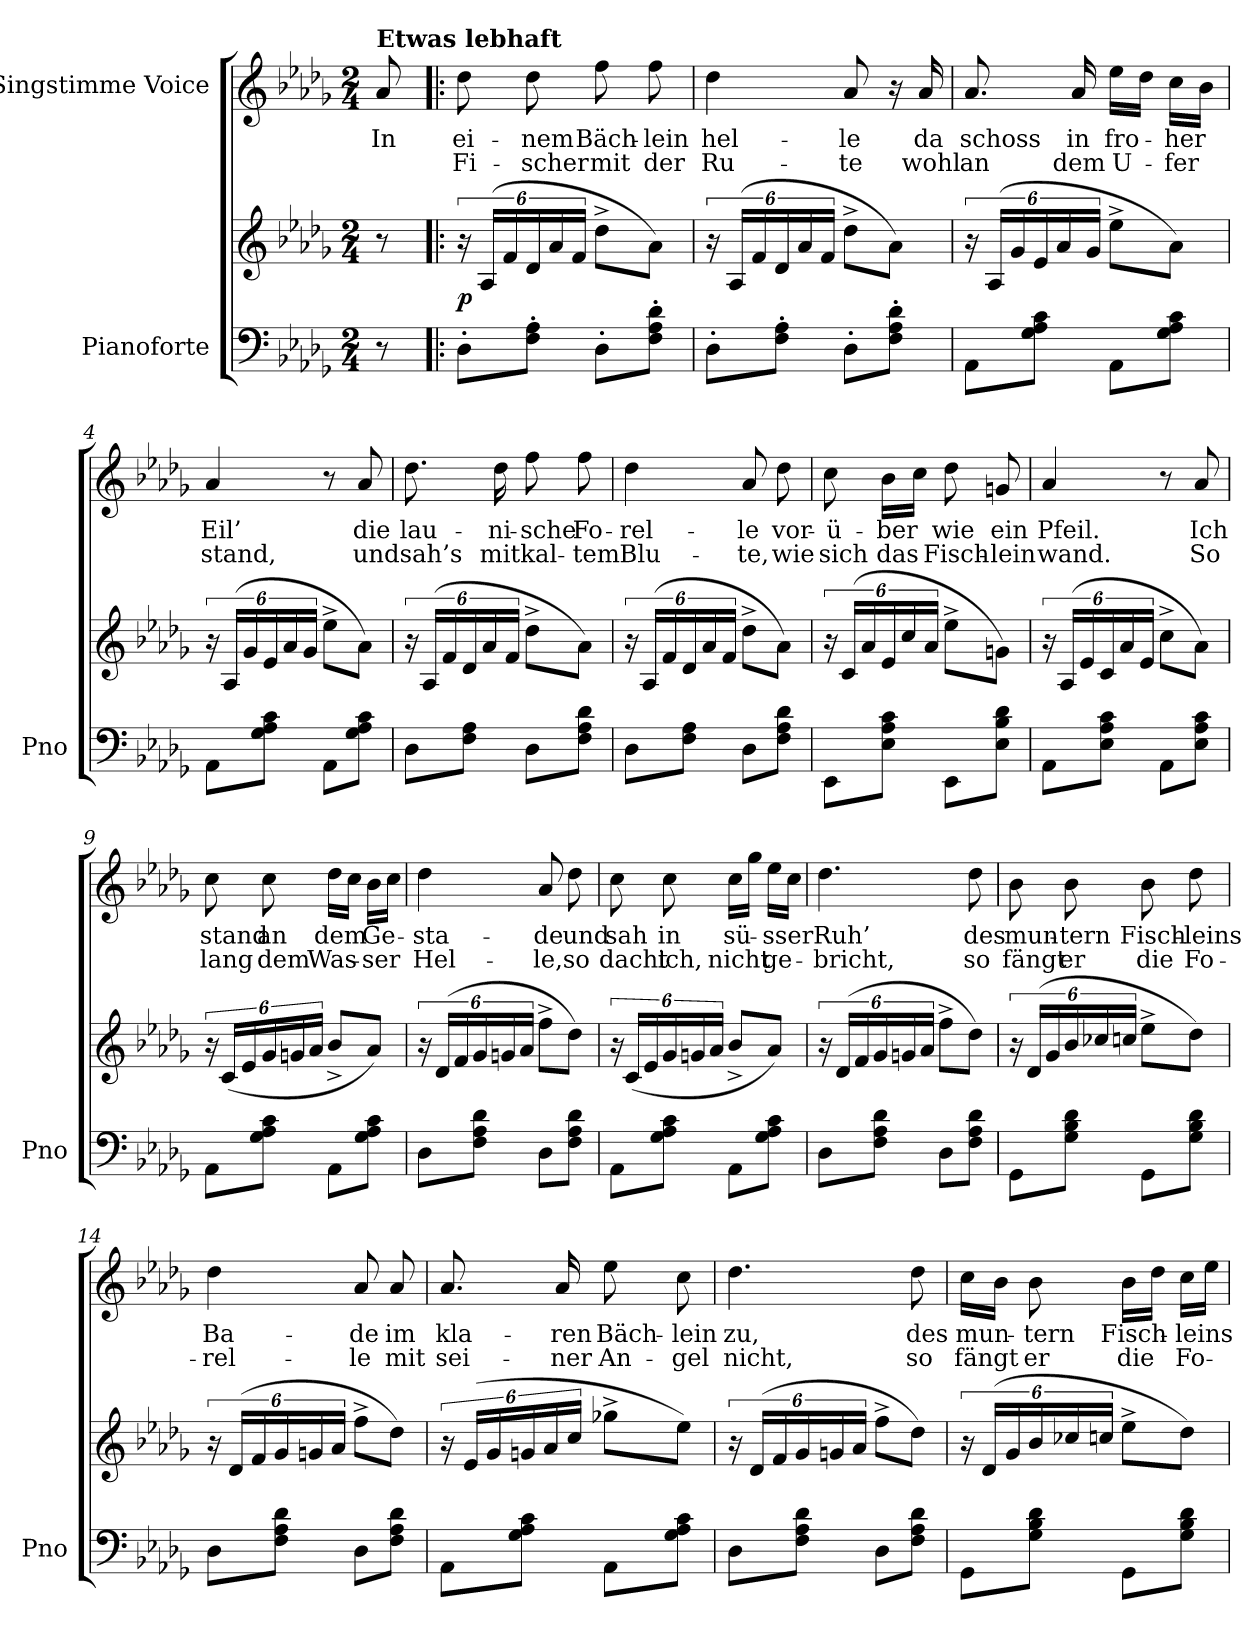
**kern	**kern	**dynam	**kern	**text	**text
*part2	*part2	*part2	*part1	*part1	*part1
*staff3	*staff2	*staff2/3	*staff1	*staff1	*staff1
*I"Pianoforte	*	*	*I"Singstimme Voice	*	*
*I'Pno	*	*	*	*	*
*clefF4	*clefG2	*	*clefG2	*	*
*k[b-e-a-d-g-]	*k[b-e-a-d-g-]	*	*k[b-e-a-d-g-]	*	*
*M2/4	*M2/4	*	*M2/4	*	*
=	=	=	=	=	=
!	!	!	!LO:TX:a:B:t=Etwas lebhaft	!	!
!	!	!	!	!LO:LY:b	!
8r	8r	.	8a-/	In	.
=1!|:	=1!|:	=1!|:	=1!|:	=1!|:	=1!|:
!	!	!LO:DY:b	!	!LO:LY:b	!LO:LY:b
8D-'\L	24r	p	8dd-\	ei-	Fi-
.	(24A-/LL	.	.	.	.
.	24f/	.	.	.	.
!	!	!	!	!LO:LY:b	!LO:LY:b
8F\' 8A-\'J	24d-/	.	8dd-\	-nem	-scher
.	24a-/	.	.	.	.
.	24f/JJ	.	.	.	.
!	!	!	!	!LO:LY:b	!LO:LY:b
8D-'\L	8dd-^\L	.	8ff\	Bäch-	mit
!	!	!	!	!LO:LY:b	!LO:LY:b
8F\' 8A-\' 8d-\'J	8a-\J)	.	8ff\	-lein	der
=2	=2	=2	=2	=2	=2
!	!	!	!	!LO:LY:b	!LO:LY:b
8D-'\L	24r	.	4dd-\	hel-	Ru-
.	(24A-/LL	.	.	.	.
.	24f/	.	.	.	.
8F\' 8A-\'J	24d-/	.	.	.	.
.	24a-/	.	.	.	.
.	24f/JJ	.	.	.	.
!	!	!	!	!LO:LY:b	!LO:LY:b
8D-'\L	8dd-^\L	.	8a-/	-le	-te
8F\' 8A-\' 8d-\'J	8a-\J)	.	16r	.	.
!	!	!	!	!LO:LY:b	!LO:LY:b
.	.	.	16a-/	da	wohl
=3	=3	=3	=3	=3	=3
!	!	!	!	!LO:LY:b	!LO:LY:b
8AA-\L	24r	.	8.a-/	schoss	an
.	(24A-/LL	.	.	.	.
.	24g-/	.	.	.	.
8G-\ 8A-\ 8c\J	24e-/	.	.	.	.
.	24a-/	.	.	.	.
!	!	!	!	!LO:LY:b	!LO:LY:b
.	.	.	16a-/	in	dem
.	24g-/JJ	.	.	.	.
!	!	!	!	!LO:LY:b	!LO:LY:b
8AA-\L	8ee-^\L	.	16ee-\LL	fro-	U-
.	.	.	16dd-\JJ	.	.
!	!	!	!	!LO:LY:b	!LO:LY:b
8G-\ 8A-\ 8c\J	8a-\J)	.	16cc\LL	-her	-fer
.	.	.	16b-\JJ	.	.
!!LO:LB:g=z
=4	=4	=4	=4	=4	=4
!	!	!	!	!LO:LY:b	!LO:LY:b
8AA-\L	24r	.	4a-/	Eil’	stand,
.	(24A-/LL	.	.	.	.
.	24g-/	.	.	.	.
8G-\ 8A-\ 8c\J	24e-/	.	.	.	.
.	24a-/	.	.	.	.
.	24g-/JJ	.	.	.	.
8AA-\L	8ee-^\L	.	8r	.	.
!	!	!	!	!LO:LY:b	!LO:LY:b
8G-\ 8A-\ 8c\J	8a-\J)	.	8a-/	die	und
!!LO:LB:g=z
=5	=5	=5	=5	=5	=5
!	!	!	!	!LO:LY:b	!LO:LY:b
8D-\L	24r	.	8.dd-\	lau-	sah’s
.	(24A-/LL	.	.	.	.
.	24f/	.	.	.	.
8F\ 8A-\J	24d-/	.	.	.	.
.	24a-/	.	.	.	.
!	!	!	!	!LO:LY:b	!LO:LY:b
.	.	.	16dd-\	-ni-	mit
.	24f/JJ	.	.	.	.
!	!	!	!	!LO:LY:b	!LO:LY:b
8D-\L	8dd-^\L	.	8ff\	-sche	kal-
!	!	!	!	!LO:LY:b	!LO:LY:b
8F\ 8A-\ 8d-\J	8a-\J)	.	8ff\	Fo-	-tem
=6	=6	=6	=6	=6	=6
!	!	!	!	!LO:LY:b	!LO:LY:b
8D-\L	24r	.	4dd-\	-rel-	Blu-
.	(24A-/LL	.	.	.	.
.	24f/	.	.	.	.
8F\ 8A-\J	24d-/	.	.	.	.
.	24a-/	.	.	.	.
.	24f/JJ	.	.	.	.
!	!	!	!	!LO:LY:b	!LO:LY:b
8D-\L	8dd-^\L	.	8a-/	-le	-te,
!	!	!	!	!LO:LY:b	!LO:LY:b
8F\ 8A-\ 8d-\J	8a-\J)	.	8dd-\	vor-	wie
=7	=7	=7	=7	=7	=7
!	!	!	!	!LO:LY:b	!LO:LY:b
8EE-\L	24r	.	8cc\	-ü-	sich
.	(24c/LL	.	.	.	.
.	24a-/	.	.	.	.
!	!	!	!	!LO:LY:b	!LO:LY:b
8E-\ 8A-\ 8c\J	24e-/	.	16b-\LL	-ber	das
.	24cc/	.	.	.	.
.	.	.	16cc\JJ	.	.
.	24a-/JJ	.	.	.	.
!	!	!	!	!LO:LY:b	!LO:LY:b
8EE-\L	8ee-^\L	.	8dd-\	wie	Fisch-
!	!	!	!	!LO:LY:b	!LO:LY:b
8E-\ 8B-\ 8d-\J	8gn\J)	.	8gn/	ein	-lein
=8	=8	=8	=8	=8	=8
!	!	!	!	!LO:LY:b	!LO:LY:b
8AA-\L	24r	.	4a-/	Pfeil.	wand.
.	(24A-/LL	.	.	.	.
.	24e-/	.	.	.	.
8E-\ 8A-\ 8c\J	24c/	.	.	.	.
.	24a-/	.	.	.	.
.	24e-/JJ	.	.	.	.
8AA-\L	8cc^\L	.	8r	.	.
!	!	!	!	!LO:LY:b	!LO:LY:b
8E-\ 8A-\ 8c\J	8a-\J)	.	8a-/	Ich	So
!!LO:LB:g=z
=9	=9	=9	=9	=9	=9
!	!	!	!	!LO:LY:b	!LO:LY:b
8AA-\L	24r	.	8cc\	stand	lang
.	(24c/LL	.	.	.	.
.	24e-/	.	.	.	.
!	!	!	!	!LO:LY:b	!LO:LY:b
8G-\ 8A-\ 8c\J	24g-/	.	8cc\	an	dem
.	24gn/	.	.	.	.
.	24a-/JJ	.	.	.	.
!	!	!	!	!LO:LY:b	!LO:LY:b
8AA-\L	8b-^/L	.	16dd-\LL	dem	Was-
.	.	.	16cc\JJ	.	.
!	!	!	!	!LO:LY:b	!LO:LY:b
8G-\ 8A-\ 8c\J	8a-/J)	.	16b-\LL	Ge-	-ser
.	.	.	16cc\JJ	.	.
=10	=10	=10	=10	=10	=10
!	!	!	!	!LO:LY:b	!LO:LY:b
8D-\L	24r	.	4dd-\	-sta-	Hel-
.	(24d-/LL	.	.	.	.
.	24f/	.	.	.	.
8F\ 8A-\ 8d-\J	24g-/	.	.	.	.
.	24gn/	.	.	.	.
.	24a-/JJ	.	.	.	.
!	!	!	!	!LO:LY:b	!LO:LY:b
8D-\L	8ff^\L	.	8a-/	-de	-le,
!	!	!	!	!LO:LY:b	!LO:LY:b
8F\ 8A-\ 8d-\J	8dd-\J)	.	8dd-\	und	so
=11	=11	=11	=11	=11	=11
!	!	!	!	!LO:LY:b	!LO:LY:b
8AA-\L	24r	.	8cc\	sah	dacht
.	(24c/LL	.	.	.	.
.	24e-/	.	.	.	.
!	!	!	!	!LO:LY:b	!LO:LY:b
8G-\ 8A-\ 8c\J	24g-/	.	8cc\	in	ich,
.	24gn/	.	.	.	.
.	24a-/JJ	.	.	.	.
!	!	!	!	!LO:LY:b	!LO:LY:b
8AA-\L	8b-^/L	.	16cc\LL	sü-	nicht
.	.	.	16gg-\JJ	.	.
!	!	!	!	!LO:LY:b	!LO:LY:b
8G-\ 8A-\ 8c\J	8a-/J)	.	16ee-\LL	-sser	ge-
.	.	.	16cc\JJ	.	.
!!LO:PB:g=z
=12	=12	=12	=12	=12	=12
!	!	!	!	!LO:LY:b	!LO:LY:b
8D-\L	24r	.	4.dd-\	Ruh’	-bricht,
.	(24d-/LL	.	.	.	.
.	24f/	.	.	.	.
8F\ 8A-\ 8d-\J	24g-/	.	.	.	.
.	24gn/	.	.	.	.
.	24a-/JJ	.	.	.	.
8D-\L	8ff^\L	.	.	.	.
!	!	!	!	!LO:LY:b	!LO:LY:b
8F\ 8A-\ 8d-\J	8dd-\J)	.	8dd-\	des	so
!!LO:LB:g=z
=13	=13	=13	=13	=13	=13
!	!	!	!	!LO:LY:b	!LO:LY:b
8GG-\L	24r	.	8b-\	mun-	fängt
.	(24d-/LL	.	.	.	.
.	24g-/	.	.	.	.
!	!	!	!	!LO:LY:b	!LO:LY:b
8G-\ 8B-\ 8d-\J	24b-/	.	8b-\	-tern	er
.	24cc-X/	.	.	.	.
.	24ccn/JJ	.	.	.	.
!	!	!	!	!LO:LY:b	!LO:LY:b
8GG-\L	8ee-^\L	.	8b-\	Fisch-	die
!	!	!	!	!LO:LY:b	!LO:LY:b
8G-\ 8B-\ 8d-\J	8dd-\J)	.	8dd-\	-leins	Fo-
=14	=14	=14	=14	=14	=14
!	!	!	!	!LO:LY:b	!LO:LY:b
8D-\L	24r	.	4dd-\	Ba-	-rel-
.	(24d-/LL	.	.	.	.
.	24f/	.	.	.	.
8F\ 8A-\ 8d-\J	24g-/	.	.	.	.
.	24gn/	.	.	.	.
.	24a-/JJ	.	.	.	.
!	!	!	!	!LO:LY:b	!LO:LY:b
8D-\L	8ff^\L	.	8a-/	-de	-le
!	!	!	!	!LO:LY:b	!LO:LY:b
8F\ 8A-\ 8d-\J	8dd-\J)	.	8a-/	im	mit
=15	=15	=15	=15	=15	=15
!	!	!	!	!LO:LY:b	!LO:LY:b
8AA-\L	24r	.	8.a-/	kla-	sei-
.	(24e-/LL	.	.	.	.
.	24g-/	.	.	.	.
8G-\ 8A-\ 8c\J	24gn/	.	.	.	.
.	24a-/	.	.	.	.
!	!	!	!	!LO:LY:b	!LO:LY:b
.	.	.	16a-/	-ren	-ner
.	24cc/JJ	.	.	.	.
!	!	!	!	!LO:LY:b	!LO:LY:b
8AA-\L	8gg-X^\L	.	8ee-\	Bäch-	An-
!	!	!	!	!LO:LY:b	!LO:LY:b
8G-\ 8A-\ 8c\J	8ee-\J)	.	8cc\	-lein	-gel
=16	=16	=16	=16	=16	=16
!	!	!	!	!LO:LY:b	!LO:LY:b
8D-\L	24r	.	4.dd-\	zu,	nicht,
.	(24d-/LL	.	.	.	.
.	24f/	.	.	.	.
8F\ 8A-\ 8d-\J	24g-/	.	.	.	.
.	24gn/	.	.	.	.
.	24a-/JJ	.	.	.	.
8D-\L	8ff^\L	.	.	.	.
!	!	!	!	!LO:LY:b	!LO:LY:b
8F\ 8A-\ 8d-\J	8dd-\J)	.	8dd-\	des	so
!!LO:PB:g=z
=17	=17	=17	=17	=17	=17
!	!	!	!	!LO:LY:b	!LO:LY:b
8GG-\L	24r	.	16cc\LL	mun-	fängt
.	(24d-/LL	.	.	.	.
.	.	.	16b-\JJ	.	.
.	24g-/	.	.	.	.
!	!	!	!	!LO:LY:b	!LO:LY:b
8G-\ 8B-\ 8d-\J	24b-/	.	8b-\	-tern	er
.	24cc-X/	.	.	.	.
.	24ccn/JJ	.	.	.	.
!	!	!	!	!LO:LY:b	!LO:LY:b
8GG-\L	8ee-^\L	.	16b-\LL	Fisch-	die
.	.	.	16dd-\JJ	.	.
!	!	!	!	!LO:LY:b	!LO:LY:b
8G-\ 8B-\ 8d-\J	8dd-\J)	.	16cc\LL	-leins	Fo-
.	.	.	16ee-\JJ	.	.
=	=	=	=	=	=
*-	*-	*-	*-	*-	*-
